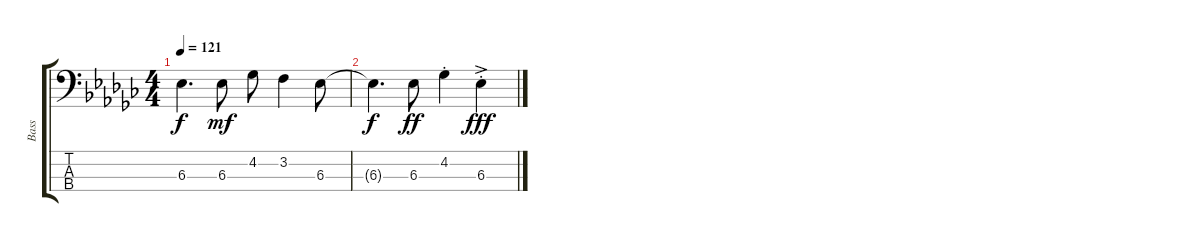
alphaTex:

\track ("Bass" "Bass") {instrument electricbasspick}
\staff {score tabs}
\tuning (G2 D2 A1 E1) {hide}
\ts (4 4)
\tempo 121
\clef f4
\ks ebminor
6.3{t}.4{d dy f} 6.3.8{dy mf} 4.2.8 3.2.4 6.3.8 |
6.3{t}.4{d dy f} 6.3.8{dy ff} 4.2{st}.4 6.3{ac st}.4{dy fff}
